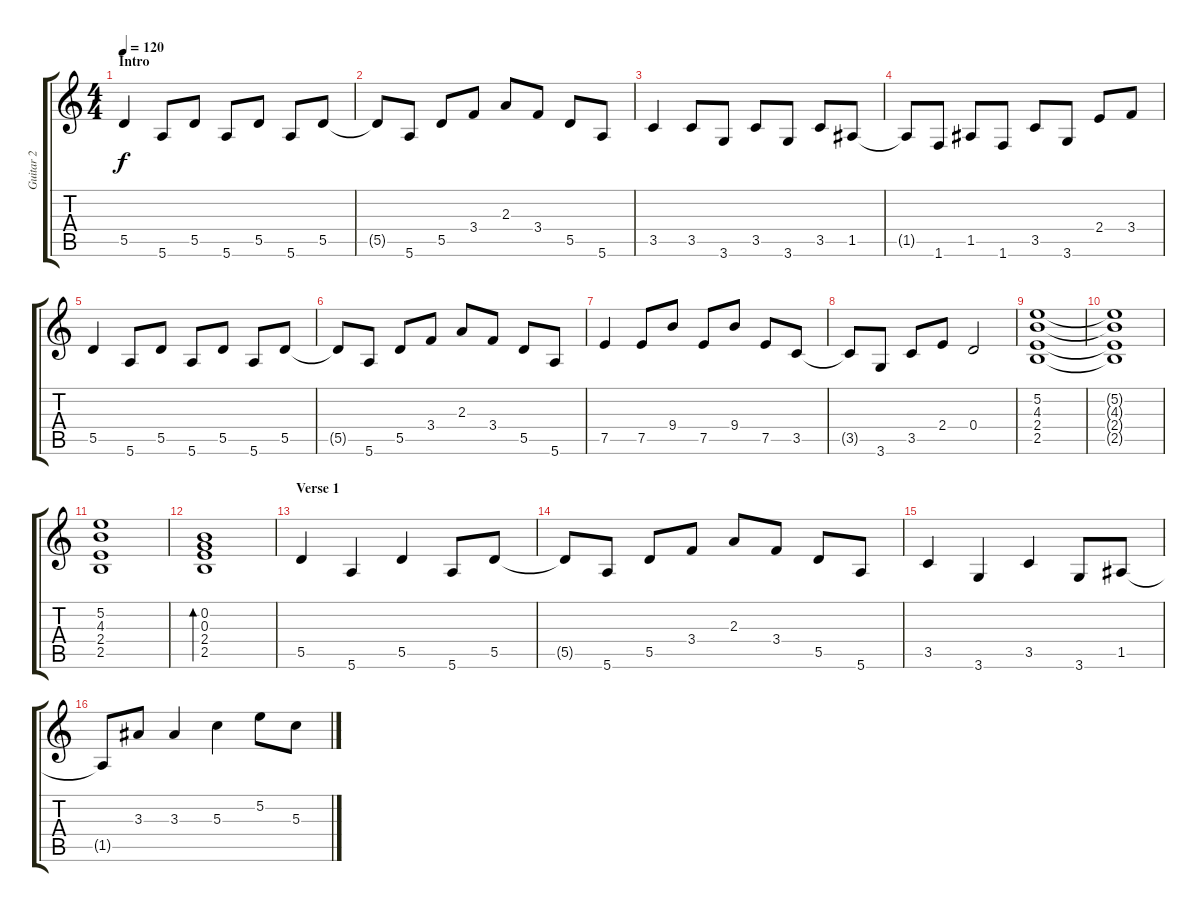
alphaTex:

\track ("Guitar 2" "Guitar 2") {instrument acousticguitarsteel}
\staff {score tabs}
\tuning (E4 B3 G3 D3 A2 E2) {hide}
\ts (4 4)
\section ("" "Intro")
\tempo 120
\clef g2
\ks c
5.5.4{dy f instrument acousticguitarsteel} 5.6.8 5.5.8 5.6.8 5.5.8 5.6.8 5.5.8 |
5.5{t}.8 5.6.8 5.5.8 3.4.8 2.3.8 3.4.8 5.5.8 5.6.8 |
3.5.4 3.5.8 3.6.8 3.5.8 3.6.8 3.5.8 1.5.8 |
1.5{t}.8 1.6.8 1.5.8 1.6.8 3.5.8 3.6.8 2.4.8 3.4.8 |
5.5.4 5.6.8 5.5.8 5.6.8 5.5.8 5.6.8 5.5.8 |
5.5{t}.8 5.6.8 5.5.8 3.4.8 2.3.8 3.4.8 5.5.8 5.6.8 |
7.5.4 7.5.8 9.4.8 7.5.8 9.4.8 7.5.8 3.5.8 |
3.5{t}.8 3.6.8 3.5.8 2.4.8 0.4.2 |
(5.2 4.3 2.4 2.5).1 |
(5.2{t} 4.3{t} 2.4{t} 2.5{t}).1 |
(5.2 4.3 2.4 2.5).1 |
(0.2 0.3 2.4 2.5).1{bd 480} |
\section ("" "Verse 1")
5.5.4 5.6.4 5.5.4 5.6.8 5.5.8 |
5.5{t}.8 5.6.8 5.5.8 3.4.8 2.3.8 3.4.8 5.5.8 5.6.8 |
3.5.4 3.6.4 3.5.4 3.6.8 1.5.8 |
1.5{t}.8 3.3.8 3.3.4 5.3.4 5.2.8 5.3.8
